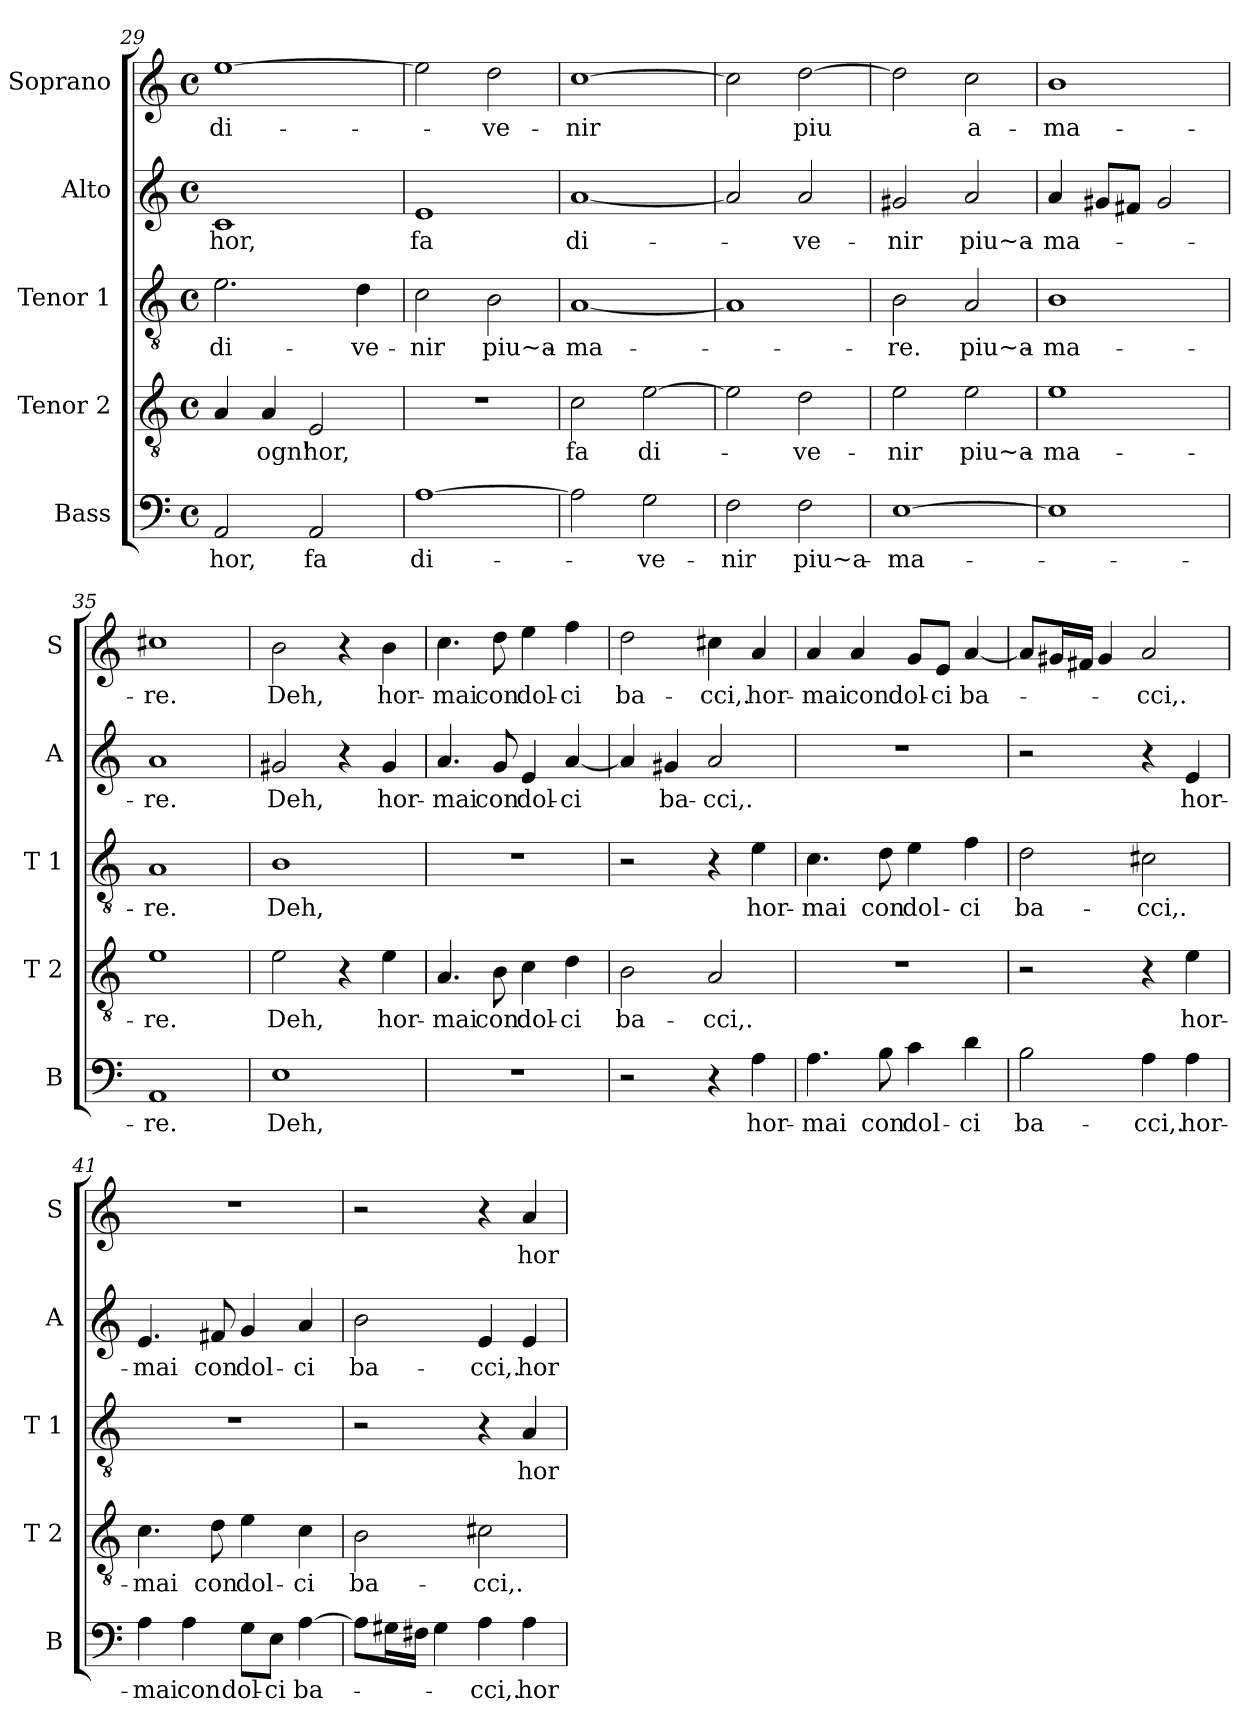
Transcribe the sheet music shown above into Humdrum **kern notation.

**kern	**text	**kern	**text	**kern	**text	**kern	**text	**kern	**text
*part5	*part5	*part4	*part4	*part3	*part3	*part2	*part2	*part1	*part1
*staff5	*staff5	*staff4	*staff4	*staff3	*staff3	*staff2	*staff2	*staff1	*staff1
*I"Bass	*	*I"Tenor 2	*	*I"Tenor 1	*	*I"Alto	*	*I"Soprano	*
*I'B	*	*I'T 2	*	*I'T 1	*	*I'A	*	*I'S	*
*clefF4	*	*clefGv2	*	*clefGv2	*	*clefG2	*	*clefG2	*
*k[]	*	*k[]	*	*k[]	*	*k[]	*	*k[]	*
*C:	*	*C:	*	*C:	*	*C:	*	*C:	*
*M4/4	*	*M4/4	*	*M4/4	*	*M4/4	*	*M4/4	*
*met(c)	*	*met(c)	*	*met(c)	*	*met(c)	*	*met(c)	*
=29	=29	=29	=29	=29	=29	=29	=29	=29	=29
!	!LO:LY:b	!	!	!	!LO:LY:b	!	!LO:LY:b	!	!LO:LY:b
2AA/	hor,	4A/	.	2.e\	di-	1c	hor,	[1ee	di-
!	!	!	!LO:LY:b	!	!	!	!	!	!
.	.	4A/	ogn'	.	.	.	.	.	.
!	!LO:LY:b	!	!LO:LY:b	!	!	!	!	!	!
2AA/	fa	2E/	hor,	.	.	.	.	.	.
!	!	!	!	!	!LO:LY:b	!	!	!	!
.	.	.	.	4d\	-ve-	.	.	.	.
=30	=30	=30	=30	=30	=30	=30	=30	=30	=30
!	!LO:LY:b	!	!	!	!LO:LY:b	!	!LO:LY:b	!	!
[1A	di-	1r	.	2c\	-nir	1e	fa	2ee\]	.
!	!	!	!	!	!LO:LY:b	!	!	!	!LO:LY:b
.	.	.	.	2B\	piu~a-	.	.	2dd\	-ve-
!!LO:PB:g=z
=31	=31	=31	=31	=31	=31	=31	=31	=31	=31
!	!	!	!LO:LY:b	!	!LO:LY:b	!	!LO:LY:b	!	!LO:LY:b
2A\]	.	2c\	fa	[1A	-ma-	[1a	di-	[1cc	-nir
!	!LO:LY:b	!	!LO:LY:b	!	!	!	!	!	!
2G\	-ve-	[2e\	di-	.	.	.	.	.	.
=32	=32	=32	=32	=32	=32	=32	=32	=32	=32
!	!LO:LY:b	!	!	!	!	!	!	!	!
2F\	-nir	2e\]	.	1A]	.	2a/]	.	2cc\]	.
!	!LO:LY:b	!	!LO:LY:b	!	!	!	!LO:LY:b	!	!LO:LY:b
2F\	piu~a-	2d\	-ve-	.	.	2a/	-ve-	[2dd\	piu
=33	=33	=33	=33	=33	=33	=33	=33	=33	=33
!	!LO:LY:b	!	!LO:LY:b	!	!LO:LY:b	!	!LO:LY:b	!	!
[1E	-ma-	2e\	-nir	2B\	-re.	2g#X/	-nir	2dd\]	.
!	!	!	!LO:LY:b	!	!LO:LY:b	!	!LO:LY:b	!	!LO:LY:b
.	.	2e\	piu~a-	2A/	piu~a-	2a/	piu~a-	2cc\	a-
=34	=34	=34	=34	=34	=34	=34	=34	=34	=34
!	!	!	!LO:LY:b	!	!LO:LY:b	!	!LO:LY:b	!	!LO:LY:b
1E]	.	1e	-ma-	1B	-ma-	4a/	-ma-	1b	-ma-
.	.	.	.	.	.	8g#X/L	.	.	.
.	.	.	.	.	.	8f#X/J	.	.	.
.	.	.	.	.	.	2g#/	.	.	.
=35	=35	=35	=35	=35	=35	=35	=35	=35	=35
!	!LO:LY:b	!	!LO:LY:b	!	!LO:LY:b	!	!LO:LY:b	!	!LO:LY:b
1AA	-re.	1e	-re.	1A	-re.	1a	-re.	1cc#X	-re.
=36	=36	=36	=36	=36	=36	=36	=36	=36	=36
!	!LO:LY:b	!	!LO:LY:b	!	!LO:LY:b	!	!LO:LY:b	!	!LO:LY:b
1E	Deh,	2e\	Deh,	1B	Deh,	2g#X/	Deh,	2b\	Deh,
.	.	4r	.	.	.	4r	.	4r	.
!	!	!	!LO:LY:b	!	!	!	!LO:LY:b	!	!LO:LY:b
.	.	4e\	hor-	.	.	4g#/	hor-	4b\	hor-
=37	=37	=37	=37	=37	=37	=37	=37	=37	=37
!	!	!	!LO:LY:b	!	!	!	!LO:LY:b	!	!LO:LY:b
1r	.	4.A/	-mai	1r	.	4.a/	-mai	4.cc\	-mai
!	!	!	!LO:LY:b	!	!	!	!LO:LY:b	!	!LO:LY:b
.	.	8B\	con	.	.	8g/	con	8dd\	con
!	!	!	!LO:LY:b	!	!	!	!LO:LY:b	!	!LO:LY:b
.	.	4c\	dol-	.	.	4e/	dol-	4ee\	dol-
!	!	!	!LO:LY:b	!	!	!	!LO:LY:b	!	!LO:LY:b
.	.	4d\	-ci	.	.	[4a/	-ci	4ff\	-ci
=38	=38	=38	=38	=38	=38	=38	=38	=38	=38
!	!	!	!LO:LY:b	!	!	!	!	!	!LO:LY:b
2r	.	2B\	ba-	2r	.	4a/]	.	2dd\	ba-
!	!	!	!	!	!	!	!LO:LY:b	!	!
.	.	.	.	.	.	4g#X/	ba-	.	.
!	!	!	!LO:LY:b	!	!	!	!LO:LY:b	!	!LO:LY:b
4r	.	2A/	-cci,.	4r	.	2a/	-cci,.	4cc#X\	-cci,.
!	!LO:LY:b	!	!	!	!LO:LY:b	!	!	!	!LO:LY:b
4A\	hor-	.	.	4e\	hor-	.	.	4a/	hor-
!!LO:LB:g=z
=39	=39	=39	=39	=39	=39	=39	=39	=39	=39
!	!LO:LY:b	!	!	!	!LO:LY:b	!	!	!	!LO:LY:b
4.A\	-mai	1r	.	4.c\	-mai	1r	.	4a/	-mai
!	!	!	!	!	!	!	!	!	!LO:LY:b
.	.	.	.	.	.	.	.	4a/	con
!	!LO:LY:b	!	!	!	!LO:LY:b	!	!	!	!
8B\	con	.	.	8d\	con	.	.	.	.
!	!LO:LY:b	!	!	!	!LO:LY:b	!	!	!	!LO:LY:b
4c\	dol-	.	.	4e\	dol-	.	.	8g/L	dol-
!	!	!	!	!	!	!	!	!	!LO:LY:b
.	.	.	.	.	.	.	.	8e/J	-ci
!	!LO:LY:b	!	!	!	!LO:LY:b	!	!	!	!LO:LY:b
4d\	-ci	.	.	4f\	-ci	.	.	[4a/	ba-
=40	=40	=40	=40	=40	=40	=40	=40	=40	=40
!	!LO:LY:b	!	!	!	!LO:LY:b	!	!	!	!
2B\	ba-	2r	.	2d\	ba-	2r	.	8a/L]	.
.	.	.	.	.	.	.	.	16g#X/L	.
.	.	.	.	.	.	.	.	16f#X/JJ	.
.	.	.	.	.	.	.	.	4g#/	.
!	!LO:LY:b	!	!	!	!LO:LY:b	!	!	!	!LO:LY:b
4A\	-cci,.	4r	.	2c#X\	-cci,.	4r	.	2a/	-cci,.
!	!LO:LY:b	!	!LO:LY:b	!	!	!	!LO:LY:b	!	!
4A\	hor-	4e\	hor-	.	.	4e/	hor-	.	.
=41	=41	=41	=41	=41	=41	=41	=41	=41	=41
!	!LO:LY:b	!	!LO:LY:b	!	!	!	!LO:LY:b	!	!
4A\	-mai	4.c\	-mai	1r	.	4.e/	-mai	1r	.
!	!LO:LY:b	!	!	!	!	!	!	!	!
4A\	con	.	.	.	.	.	.	.	.
!	!	!	!LO:LY:b	!	!	!	!LO:LY:b	!	!
.	.	8d\	con	.	.	8f#X/	con	.	.
!	!LO:LY:b	!	!LO:LY:b	!	!	!	!LO:LY:b	!	!
8G\L	dol-	4e\	dol-	.	.	4g/	dol-	.	.
!	!LO:LY:b	!	!	!	!	!	!	!	!
8E\J	-ci	.	.	.	.	.	.	.	.
!	!LO:LY:b	!	!LO:LY:b	!	!	!	!LO:LY:b	!	!
[4A\	ba-	4c\	-ci	.	.	4a/	-ci	.	.
=42	=42	=42	=42	=42	=42	=42	=42	=42	=42
!	!	!	!LO:LY:b	!	!	!	!LO:LY:b	!	!
8A\L]	.	2B\	ba-	2r	.	2b\	ba-	2r	.
16G#X\L	.	.	.	.	.	.	.	.	.
16F#X\JJ	.	.	.	.	.	.	.	.	.
4G#\	.	.	.	.	.	.	.	.	.
!	!LO:LY:b	!	!LO:LY:b	!	!	!	!LO:LY:b	!	!
4A\	-cci,.	2c#X\	-cci,.	4r	.	4e/	-cci,.	4r	.
!	!LO:LY:b	!	!	!	!LO:LY:b	!	!LO:LY:b	!	!LO:LY:b
4A\	hor-	.	.	4A/	hor-	4e/	hor-	4a/	hor-
=	=	=	=	=	=	=	=	=	=
*-	*-	*-	*-	*-	*-	*-	*-	*-	*-
